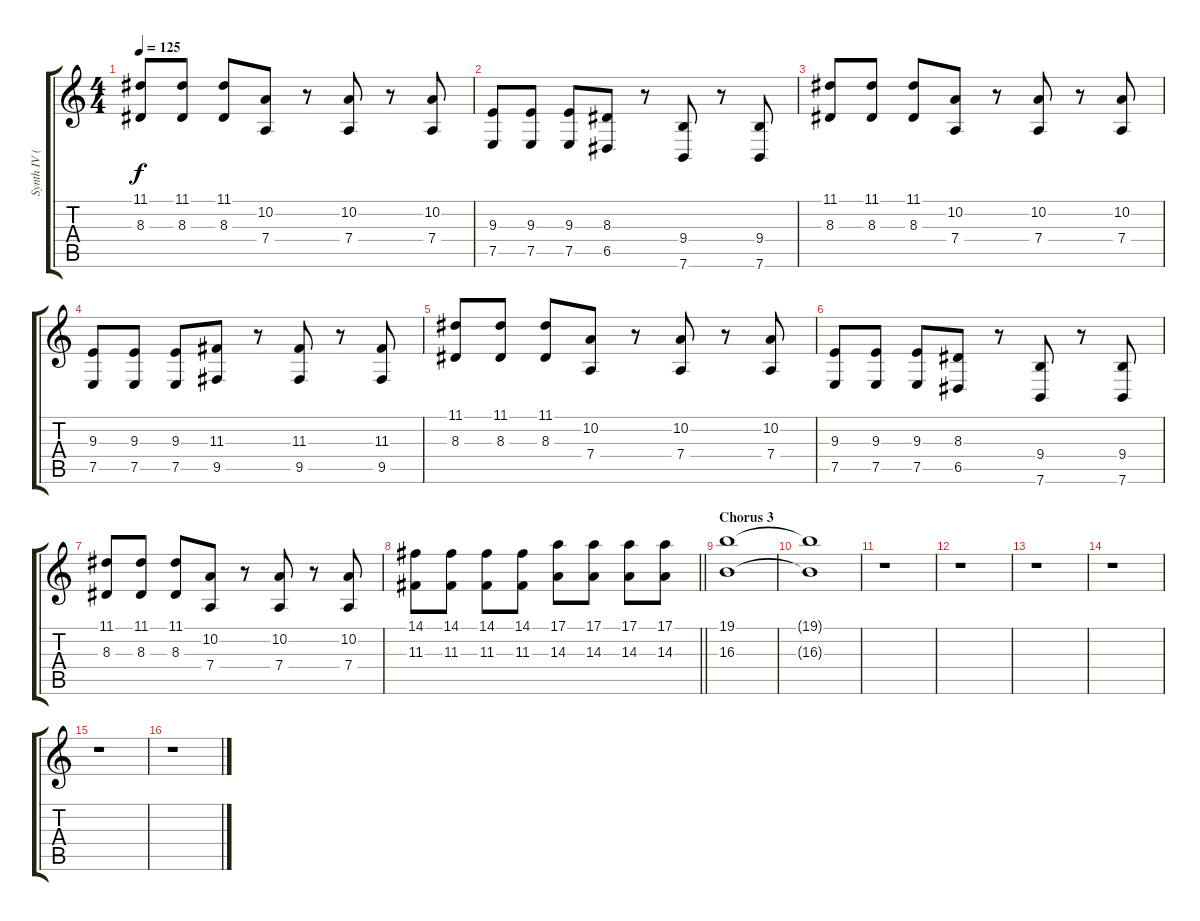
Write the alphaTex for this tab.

\track ("Synth IV (Lead)" "Synth IV (") {instrument lead2sawtooth}
\staff {score tabs}
\tuning (E4 B3 G3 D3 A2 E2) {hide}
\ts (4 4)
\tempo 125
\clef g2
\ks c
(11.1 8.3).8{dy f} (11.1 8.3).8 (11.1 8.3).8 (10.2 7.4).8 r.8 (10.2 7.4).8 r.8 (10.2 7.4).8 |
(9.3 7.5).8 (9.3 7.5).8 (9.3 7.5).8 (8.3 6.5).8 r.8 (9.4 7.6).8 r.8 (9.4 7.6).8 |
(11.1 8.3).8 (11.1 8.3).8 (11.1 8.3).8 (10.2 7.4).8 r.8 (10.2 7.4).8 r.8 (10.2 7.4).8 |
(9.3 7.5).8 (9.3 7.5).8 (9.3 7.5).8 (11.3 9.5).8 r.8 (11.3 9.5).8 r.8 (11.3 9.5).8 |
(11.1 8.3).8 (11.1 8.3).8 (11.1 8.3).8 (10.2 7.4).8 r.8 (10.2 7.4).8 r.8 (10.2 7.4).8 |
(9.3 7.5).8 (9.3 7.5).8 (9.3 7.5).8 (8.3 6.5).8 r.8 (9.4 7.6).8 r.8 (9.4 7.6).8 |
(11.1 8.3).8 (11.1 8.3).8 (11.1 8.3).8 (10.2 7.4).8 r.8 (10.2 7.4).8 r.8 (10.2 7.4).8 |
\barLineRight lightlight
(14.1 11.3).8 (14.1 11.3).8 (14.1 11.3).8 (14.1 11.3).8 (17.1 14.3).8 (17.1 14.3).8 (17.1 14.3).8 (17.1 14.3).8 |
\section ("" "Chorus 3")
(19.1 16.3).1 |
(19.1{t} 16.3{t}).1{volume 0} |
r.1{volume 13} |
r.1 |
r.1 |
r.1 |
r.1 |
r.1
